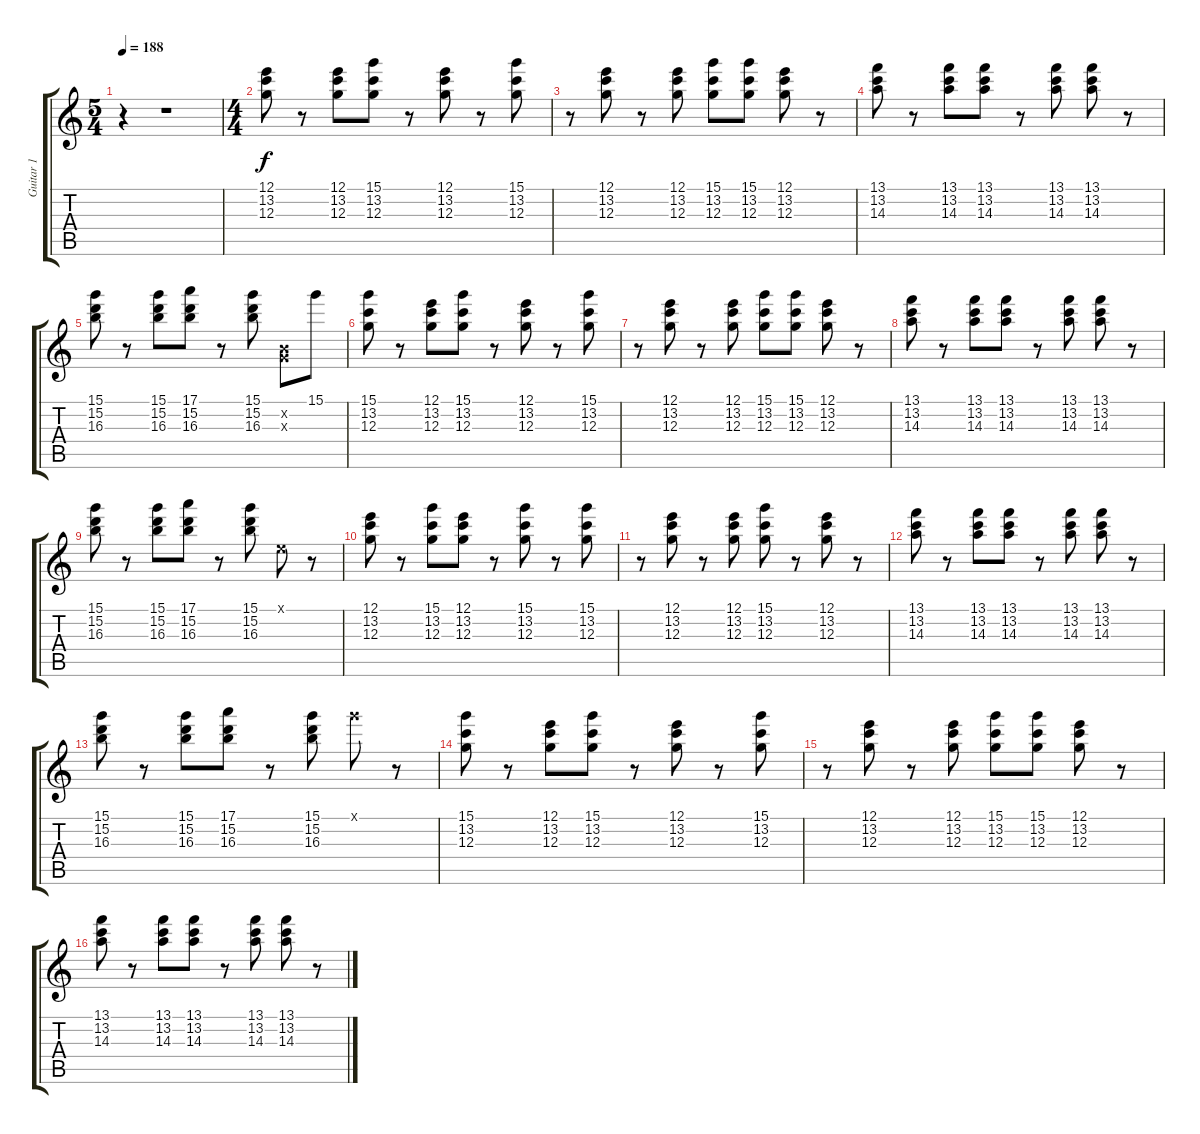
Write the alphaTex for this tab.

\track ("Guitar 1" "Guitar 1") {instrument electricguitarclean}
\staff {score tabs}
\tuning (E4 B3 G3 D3 A2 E2) {hide}
\ts (5 4)
\tempo 188
\clef g2
\ks c
r.4{dy f instrument electricguitarclean} r.1 |
\ts (4 4)
(12.1 13.2 12.3).8 r.8 (12.1 13.2 12.3).8 (15.1 13.2 12.3).8 r.8 (12.1 13.2 12.3).8 r.8 (15.1 13.2 12.3).8 |
r.8 (12.1 13.2 12.3).8 r.8 (12.1 13.2 12.3).8 (15.1 13.2 12.3).8 (15.1 13.2 12.3).8 (12.1 13.2 12.3).8 r.8 |
(13.1 13.2 14.3).8 r.8 (13.1 13.2 14.3).8 (13.1 13.2 14.3).8 r.8 (13.1 13.2 14.3).8 (13.1 13.2 14.3).8 r.8 |
(15.1 15.2 16.3).8 r.8 (15.1 15.2 16.3).8 (17.1 15.2 16.3).8 r.8 (15.1 15.2 16.3).8 (0.2{x} 0.3{x}).8 15.1.8 |
(15.1 13.2 12.3).8 r.8 (12.1 13.2 12.3).8 (15.1 13.2 12.3).8 r.8 (12.1 13.2 12.3).8 r.8 (15.1 13.2 12.3).8 |
r.8 (12.1 13.2 12.3).8 r.8 (12.1 13.2 12.3).8 (15.1 13.2 12.3).8 (15.1 13.2 12.3).8 (12.1 13.2 12.3).8 r.8 |
(13.1 13.2 14.3).8 r.8 (13.1 13.2 14.3).8 (13.1 13.2 14.3).8 r.8 (13.1 13.2 14.3).8 (13.1 13.2 14.3).8 r.8 |
(15.1 15.2 16.3).8 r.8 (15.1 15.2 16.3).8 (17.1 15.2 16.3).8 r.8 (15.1 15.2 16.3).8 0.1{x}.8 r.8 |
(12.1 13.2 12.3).8 r.8 (15.1 13.2 12.3).8 (12.1 13.2 12.3).8 r.8 (15.1 13.2 12.3).8 r.8 (15.1 13.2 12.3).8 |
r.8 (12.1 13.2 12.3).8 r.8 (12.1 13.2 12.3).8 (15.1 13.2 12.3).8 r.8 (12.1 13.2 12.3).8 r.8 |
(13.1 13.2 14.3).8 r.8 (13.1 13.2 14.3).8 (13.1 13.2 14.3).8 r.8 (13.1 13.2 14.3).8 (13.1 13.2 14.3).8 r.8 |
(15.1 15.2 16.3).8 r.8 (15.1 15.2 16.3).8 (17.1 15.2 16.3).8 r.8 (15.1 15.2 16.3).8 15.1{x}.8 r.8 |
(15.1 13.2 12.3).8 r.8 (12.1 13.2 12.3).8 (15.1 13.2 12.3).8 r.8 (12.1 13.2 12.3).8 r.8 (15.1 13.2 12.3).8 |
r.8 (12.1 13.2 12.3).8 r.8 (12.1 13.2 12.3).8 (15.1 13.2 12.3).8 (15.1 13.2 12.3).8 (12.1 13.2 12.3).8 r.8 |
(13.1 13.2 14.3).8 r.8 (13.1 13.2 14.3).8 (13.1 13.2 14.3).8 r.8 (13.1 13.2 14.3).8 (13.1 13.2 14.3).8 r.8
